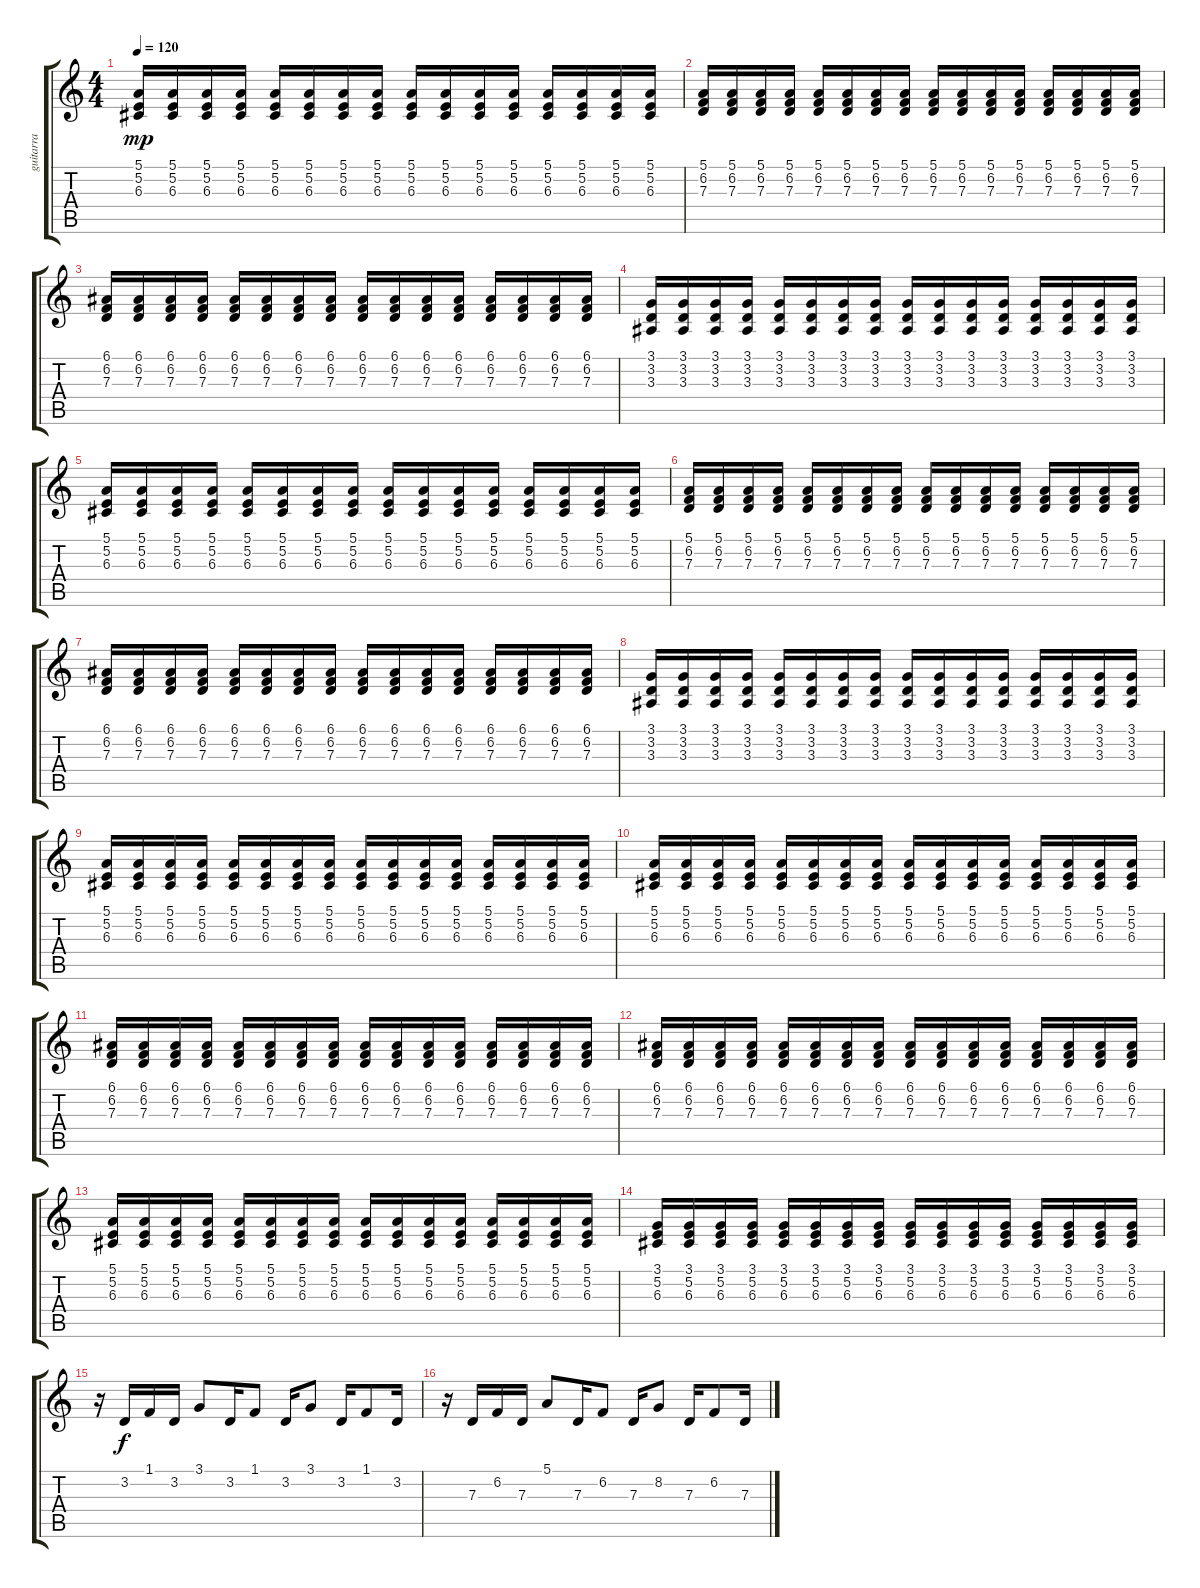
\track ("guitarra" "guitarra") {instrument sitar}
\staff {score tabs}
\tuning (E4 B3 G3 D3 A2 E2) {hide}
\ts (4 4)
\tempo 120
\clef g2
\ks c
(5.1 5.2 6.3).16{dy mp} (5.1 5.2 6.3).16 (5.1 5.2 6.3).16 (5.1 5.2 6.3).16 (5.1 5.2 6.3).16 (5.1 5.2 6.3).16 (5.1 5.2 6.3).16 (5.1 5.2 6.3).16 (5.1 5.2 6.3).16 (5.1 5.2 6.3).16 (5.1 5.2 6.3).16 (5.1 5.2 6.3).16 (5.1 5.2 6.3).16 (5.1 5.2 6.3).16 (5.1 5.2 6.3).16 (5.1 5.2 6.3).16 |
(5.1 6.2 7.3).16 (5.1 6.2 7.3).16 (5.1 6.2 7.3).16 (5.1 6.2 7.3).16 (5.1 6.2 7.3).16 (5.1 6.2 7.3).16 (5.1 6.2 7.3).16 (5.1 6.2 7.3).16 (5.1 6.2 7.3).16 (5.1 6.2 7.3).16 (5.1 6.2 7.3).16 (5.1 6.2 7.3).16 (5.1 6.2 7.3).16 (5.1 6.2 7.3).16 (5.1 6.2 7.3).16 (5.1 6.2 7.3).16 |
(6.1 6.2 7.3).16 (6.1 6.2 7.3).16 (6.1 6.2 7.3).16 (6.1 6.2 7.3).16 (6.1 6.2 7.3).16 (6.1 6.2 7.3).16 (6.1 6.2 7.3).16 (6.1 6.2 7.3).16 (6.1 6.2 7.3).16 (6.1 6.2 7.3).16 (6.1 6.2 7.3).16 (6.1 6.2 7.3).16 (6.1 6.2 7.3).16 (6.1 6.2 7.3).16 (6.1 6.2 7.3).16 (6.1 6.2 7.3).16 |
(3.1 3.2 3.3).16 (3.1 3.2 3.3).16 (3.1 3.2 3.3).16 (3.1 3.2 3.3).16 (3.1 3.2 3.3).16 (3.1 3.2 3.3).16 (3.1 3.2 3.3).16 (3.1 3.2 3.3).16 (3.1 3.2 3.3).16 (3.1 3.2 3.3).16 (3.1 3.2 3.3).16 (3.1 3.2 3.3).16 (3.1 3.2 3.3).16 (3.1 3.2 3.3).16 (3.1 3.2 3.3).16 (3.1 3.2 3.3).16 |
(5.1 5.2 6.3).16 (5.1 5.2 6.3).16 (5.1 5.2 6.3).16 (5.1 5.2 6.3).16 (5.1 5.2 6.3).16 (5.1 5.2 6.3).16 (5.1 5.2 6.3).16 (5.1 5.2 6.3).16 (5.1 5.2 6.3).16 (5.1 5.2 6.3).16 (5.1 5.2 6.3).16 (5.1 5.2 6.3).16 (5.1 5.2 6.3).16 (5.1 5.2 6.3).16 (5.1 5.2 6.3).16 (5.1 5.2 6.3).16 |
(5.1 6.2 7.3).16 (5.1 6.2 7.3).16 (5.1 6.2 7.3).16 (5.1 6.2 7.3).16 (5.1 6.2 7.3).16 (5.1 6.2 7.3).16 (5.1 6.2 7.3).16 (5.1 6.2 7.3).16 (5.1 6.2 7.3).16 (5.1 6.2 7.3).16 (5.1 6.2 7.3).16 (5.1 6.2 7.3).16 (5.1 6.2 7.3).16 (5.1 6.2 7.3).16 (5.1 6.2 7.3).16 (5.1 6.2 7.3).16 |
(6.1 6.2 7.3).16 (6.1 6.2 7.3).16 (6.1 6.2 7.3).16 (6.1 6.2 7.3).16 (6.1 6.2 7.3).16 (6.1 6.2 7.3).16 (6.1 6.2 7.3).16 (6.1 6.2 7.3).16 (6.1 6.2 7.3).16 (6.1 6.2 7.3).16 (6.1 6.2 7.3).16 (6.1 6.2 7.3).16 (6.1 6.2 7.3).16 (6.1 6.2 7.3).16 (6.1 6.2 7.3).16 (6.1 6.2 7.3).16 |
(3.1 3.2 3.3).16 (3.1 3.2 3.3).16 (3.1 3.2 3.3).16 (3.1 3.2 3.3).16 (3.1 3.2 3.3).16 (3.1 3.2 3.3).16 (3.1 3.2 3.3).16 (3.1 3.2 3.3).16 (3.1 3.2 3.3).16 (3.1 3.2 3.3).16 (3.1 3.2 3.3).16 (3.1 3.2 3.3).16 (3.1 3.2 3.3).16 (3.1 3.2 3.3).16 (3.1 3.2 3.3).16 (3.1 3.2 3.3).16 |
(5.1 5.2 6.3).16 (5.1 5.2 6.3).16 (5.1 5.2 6.3).16 (5.1 5.2 6.3).16 (5.1 5.2 6.3).16 (5.1 5.2 6.3).16 (5.1 5.2 6.3).16 (5.1 5.2 6.3).16 (5.1 5.2 6.3).16 (5.1 5.2 6.3).16 (5.1 5.2 6.3).16 (5.1 5.2 6.3).16 (5.1 5.2 6.3).16 (5.1 5.2 6.3).16 (5.1 5.2 6.3).16 (5.1 5.2 6.3).16 |
(5.1 5.2 6.3).16 (5.1 5.2 6.3).16 (5.1 5.2 6.3).16 (5.1 5.2 6.3).16 (5.1 5.2 6.3).16 (5.1 5.2 6.3).16 (5.1 5.2 6.3).16 (5.1 5.2 6.3).16 (5.1 5.2 6.3).16 (5.1 5.2 6.3).16 (5.1 5.2 6.3).16 (5.1 5.2 6.3).16 (5.1 5.2 6.3).16 (5.1 5.2 6.3).16 (5.1 5.2 6.3).16 (5.1 5.2 6.3).16 |
(6.1 6.2 7.3).16 (6.1 6.2 7.3).16 (6.1 6.2 7.3).16 (6.1 6.2 7.3).16 (6.1 6.2 7.3).16 (6.1 6.2 7.3).16 (6.1 6.2 7.3).16 (6.1 6.2 7.3).16 (6.1 6.2 7.3).16 (6.1 6.2 7.3).16 (6.1 6.2 7.3).16 (6.1 6.2 7.3).16 (6.1 6.2 7.3).16 (6.1 6.2 7.3).16 (6.1 6.2 7.3).16 (6.1 6.2 7.3).16 |
(6.1 6.2 7.3).16 (6.1 6.2 7.3).16 (6.1 6.2 7.3).16 (6.1 6.2 7.3).16 (6.1 6.2 7.3).16 (6.1 6.2 7.3).16 (6.1 6.2 7.3).16 (6.1 6.2 7.3).16 (6.1 6.2 7.3).16 (6.1 6.2 7.3).16 (6.1 6.2 7.3).16 (6.1 6.2 7.3).16 (6.1 6.2 7.3).16 (6.1 6.2 7.3).16 (6.1 6.2 7.3).16 (6.1 6.2 7.3).16 |
(5.1 5.2 6.3).16 (5.1 5.2 6.3).16 (5.1 5.2 6.3).16 (5.1 5.2 6.3).16 (5.1 5.2 6.3).16 (5.1 5.2 6.3).16 (5.1 5.2 6.3).16 (5.1 5.2 6.3).16 (5.1 5.2 6.3).16 (5.1 5.2 6.3).16 (5.1 5.2 6.3).16 (5.1 5.2 6.3).16 (5.1 5.2 6.3).16 (5.1 5.2 6.3).16 (5.1 5.2 6.3).16 (5.1 5.2 6.3).16 |
(3.1 5.2 6.3).16 (3.1 5.2 6.3).16 (3.1 5.2 6.3).16 (3.1 5.2 6.3).16 (3.1 5.2 6.3).16 (3.1 5.2 6.3).16 (3.1 5.2 6.3).16 (3.1 5.2 6.3).16 (3.1 5.2 6.3).16 (3.1 5.2 6.3).16 (3.1 5.2 6.3).16 (3.1 5.2 6.3).16 (3.1 5.2 6.3).16 (3.1 5.2 6.3).16 (3.1 5.2 6.3).16 (3.1 5.2 6.3).16 |
r.16 3.2.16{dy f} 1.1.16 3.2.16 3.1.8 3.2.16 1.1.8 3.2.16 3.1.8 3.2.16 1.1.8 3.2.16 |
r.16 7.3.16 6.2.16 7.3.16 5.1.8 7.3.16 6.2.8 7.3.16 8.2.8 7.3.16 6.2.8 7.3.16
